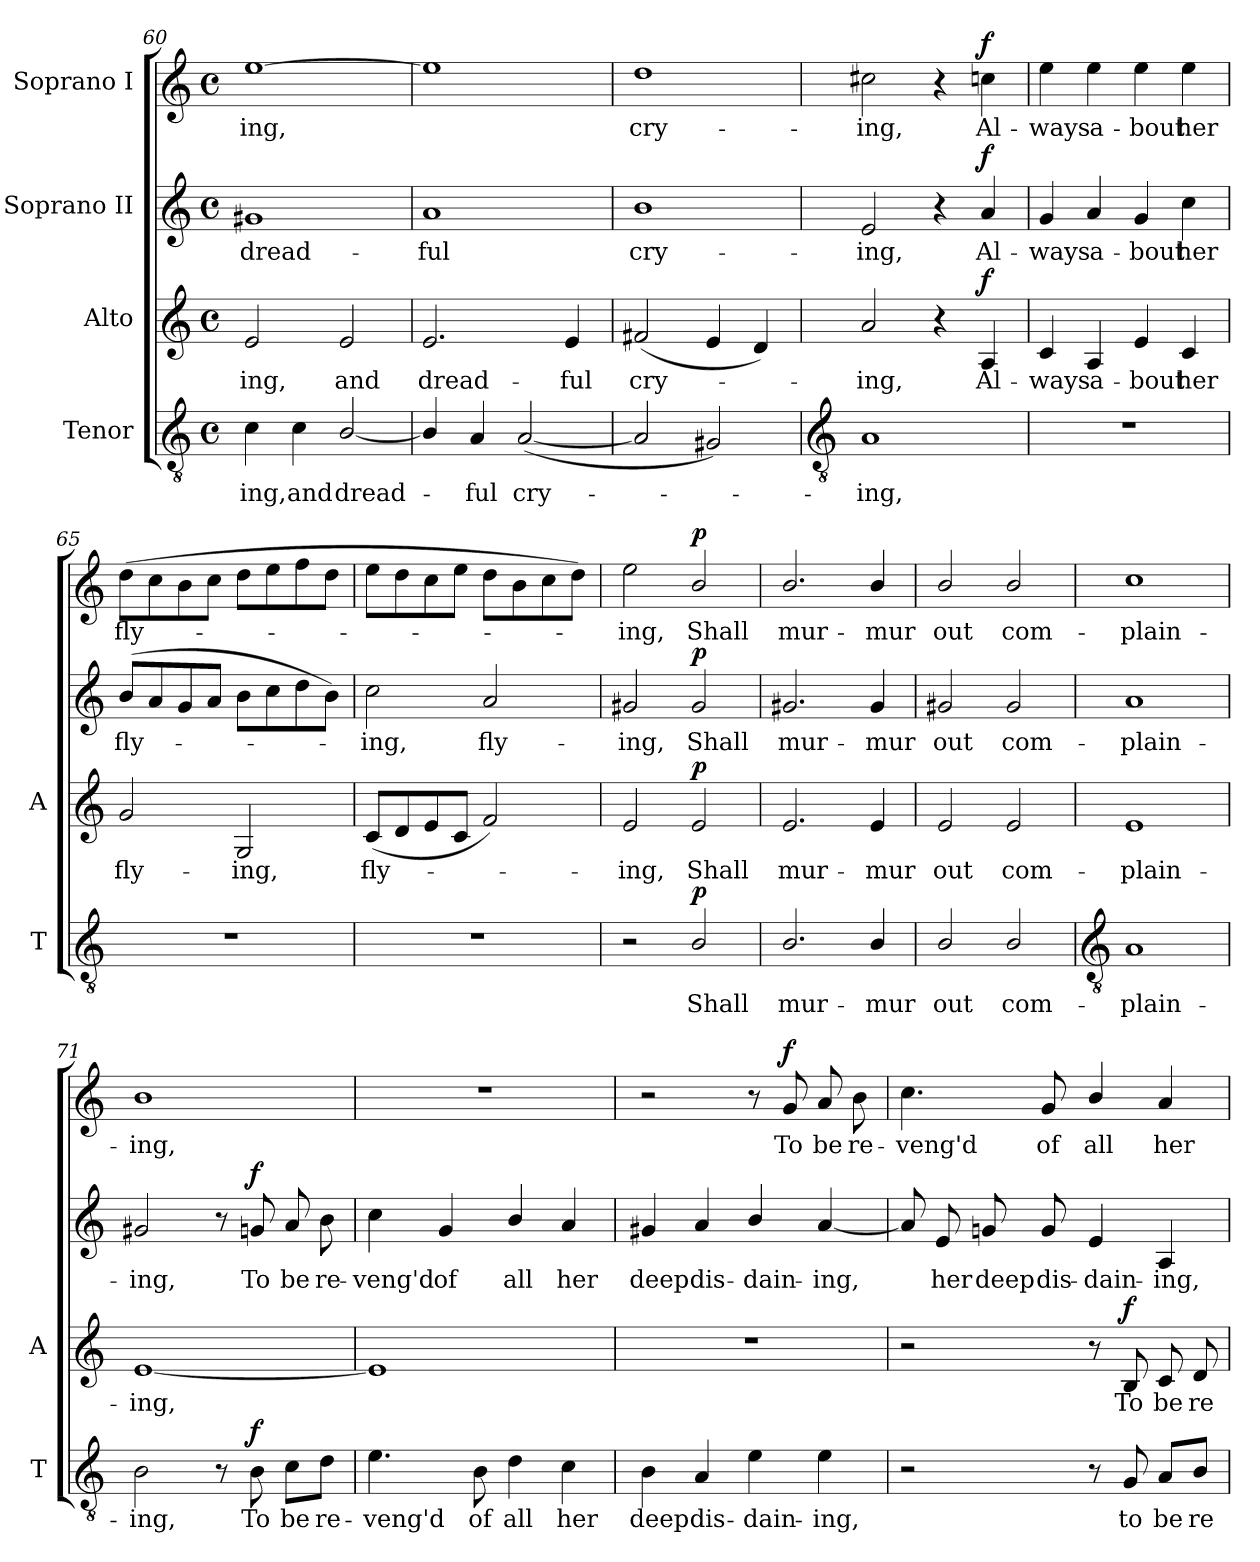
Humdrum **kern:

**kern	**text	**dynam	**kern	**text	**dynam	**kern	**text	**dynam	**kern	**text	**dynam
*part4	*part4	*part4	*part3	*part3	*part3	*part2	*part2	*part2	*part1	*part1	*part1
*staff4	*staff4	*staff4	*staff3	*staff3	*staff3	*staff2	*staff2	*staff2	*staff1	*staff1	*staff1
*I"Tenor	*	*	*I"Alto	*	*	*I"Soprano II	*	*	*I"Soprano I	*	*
*I'T	*	*	*I'A	*	*	*	*	*	*	*	*
*clefGv2	*	*	*clefG2	*	*	*clefG2	*	*	*clefG2	*	*
*k[]	*	*	*k[]	*	*	*k[]	*	*	*k[]	*	*
*C:	*	*	*C:	*	*	*C:	*	*	*C:	*	*
*M4/4	*	*	*M4/4	*	*	*M4/4	*	*	*M4/4	*	*
*met(c)	*	*	*met(c)	*	*	*met(c)	*	*	*met(c)	*	*
=60	=60	=60	=60	=60	=60	=60	=60	=60	=60	=60	=60
!	!LO:LY:b	!	!	!LO:LY:b	!	!	!LO:LY:b	!	!	!LO:LY:b	!
4c	ing,	.	2e	ing,	.	1g#X	dread-	.	[1ee	ing,	.
!	!LO:LY:b	!	!	!	!	!	!	!	!	!	!
4c	and	.	.	.	.	.	.	.	.	.	.
!	!LO:LY:b	!	!	!LO:LY:b	!	!	!	!	!	!	!
[2B/	dread-	.	2e	and	.	.	.	.	.	.	.
=61	=61	=61	=61	=61	=61	=61	=61	=61	=61	=61	=61
!	!	!	!	!LO:LY:b	!	!	!LO:LY:b	!	!	!	!
4B/]	.	.	2.e	dread-	.	1a	-ful	.	1ee]	.	.
!	!LO:LY:b	!	!	!	!	!	!	!	!	!	!
4A	ful	.	.	.	.	.	.	.	.	.	.
!	!LO:LY:b	!	!	!	!	!	!	!	!	!	!
(<[2A	cry-	.	.	.	.	.	.	.	.	.	.
!	!	!	!	!LO:LY:b	!	!	!	!	!	!	!
.	.	.	4e	-ful	.	.	.	.	.	.	.
=62	=62	=62	=62	=62	=62	=62	=62	=62	=62	=62	=62
!	!	!	!	!LO:LY:b	!	!	!LO:LY:b	!	!	!LO:LY:b	!
2A]	.	.	(<2f#X	cry-	.	1b	cry-	.	1dd	cry-	.
2G#X)	.	.	4e	.	.	.	.	.	.	.	.
.	.	.	4d)	.	.	.	.	.	.	.	.
!!LO:LB:g=z
=63	=63	=63	=63	=63	=63	=63	=63	=63	=63	=63	=63
*clefGv2	*	*	*	*	*	*	*	*	*	*	*
!	!LO:LY:b	!	!	!LO:LY:b	!	!	!LO:LY:b	!	!	!LO:LY:b	!
1A	ing,	.	2a	ing,	.	2e	-ing,	.	2cc#X	-ing,	.
.	.	.	4r	.	.	4r	.	.	4r	.	.
!	!	!	!	!LO:LY:b	!LO:DY:b	!	!LO:LY:b	!LO:DY:b	!	!LO:LY:b	!LO:DY:b
.	.	.	4A	Al-	f	4a	Al-	f	4ccn	Al-	f
=64	=64	=64	=64	=64	=64	=64	=64	=64	=64	=64	=64
!	!	!	!	!LO:LY:b	!	!	!LO:LY:b	!	!	!LO:LY:b	!
1r	.	.	4c	-ways	.	4g	-ways	.	4ee	-ways	.
!	!	!	!	!LO:LY:b	!	!	!LO:LY:b	!	!	!LO:LY:b	!
.	.	.	4A	a-	.	4a	a-	.	4ee	a-	.
!	!	!	!	!LO:LY:b	!	!	!LO:LY:b	!	!	!LO:LY:b	!
.	.	.	4e	-bout	.	4g	-bout	.	4ee	-bout	.
!	!	!	!	!LO:LY:b	!	!	!LO:LY:b	!	!	!LO:LY:b	!
.	.	.	4c	her	.	4cc	her	.	4ee	her	.
=65	=65	=65	=65	=65	=65	=65	=65	=65	=65	=65	=65
!	!	!	!	!LO:LY:b	!	!	!LO:LY:b	!	!	!LO:LY:b	!
1r	.	.	2g	fly-	.	(>8bL	fly-	.	(>8ddL	fly-	.
.	.	.	.	.	.	8a	.	.	8cc	.	.
.	.	.	.	.	.	8g	.	.	8b	.	.
.	.	.	.	.	.	8aJ	.	.	8ccJ	.	.
!	!	!	!	!LO:LY:b	!	!	!	!	!	!	!
.	.	.	2G	-ing,	.	8bL	.	.	8ddL	.	.
.	.	.	.	.	.	8cc	.	.	8ee	.	.
.	.	.	.	.	.	8dd	.	.	8ff	.	.
.	.	.	.	.	.	8bJ)	.	.	8ddJ	.	.
=66	=66	=66	=66	=66	=66	=66	=66	=66	=66	=66	=66
!	!	!	!	!LO:LY:b	!	!	!LO:LY:b	!	!	!	!
1r	.	.	(<8cL	fly-	.	2cc	ing,	.	8eeL	.	.
.	.	.	8d	.	.	.	.	.	8dd	.	.
.	.	.	8e	.	.	.	.	.	8cc	.	.
.	.	.	8cJ	.	.	.	.	.	8eeJ	.	.
!	!	!	!	!	!	!	!LO:LY:b	!	!	!	!
.	.	.	2f)	.	.	2a	fly-	.	8ddL	.	.
.	.	.	.	.	.	.	.	.	8b	.	.
.	.	.	.	.	.	.	.	.	8cc	.	.
.	.	.	.	.	.	.	.	.	8ddJ)	.	.
=67	=67	=67	=67	=67	=67	=67	=67	=67	=67	=67	=67
!	!	!	!	!LO:LY:b	!	!	!LO:LY:b	!	!	!LO:LY:b	!
2r	.	.	2e	ing,	.	2g#X	-ing,	.	2ee	ing,	.
!	!LO:LY:b	!LO:DY:b	!	!LO:LY:b	!LO:DY:b	!	!LO:LY:b	!LO:DY:b	!	!LO:LY:b	!LO:DY:b
2B/	Shall	p	2e	Shall	p	2g#	Shall	p	2b/	Shall	p
=68	=68	=68	=68	=68	=68	=68	=68	=68	=68	=68	=68
!	!LO:LY:b	!	!	!LO:LY:b	!	!	!LO:LY:b	!	!	!LO:LY:b	!
2.B/	mur-	.	2.e	mur-	.	2.g#X	mur-	.	2.b/	mur-	.
!	!LO:LY:b	!	!	!LO:LY:b	!	!	!LO:LY:b	!	!	!LO:LY:b	!
4B/	-mur	.	4e	-mur	.	4g#	-mur	.	4b/	-mur	.
=69	=69	=69	=69	=69	=69	=69	=69	=69	=69	=69	=69
!	!LO:LY:b	!	!	!LO:LY:b	!	!	!LO:LY:b	!	!	!LO:LY:b	!
2B/	out	.	2e	out	.	2g#X	out	.	2b/	out	.
!	!LO:LY:b	!	!	!LO:LY:b	!	!	!LO:LY:b	!	!	!LO:LY:b	!
2B/	com-	.	2e	com-	.	2g#	com-	.	2b/	com-	.
!!LO:LB:g=z
=70	=70	=70	=70	=70	=70	=70	=70	=70	=70	=70	=70
*clefGv2	*	*	*	*	*	*	*	*	*	*	*
!	!LO:LY:b	!	!	!LO:LY:b	!	!	!LO:LY:b	!	!	!LO:LY:b	!
1A	-plain-	.	1e	-plain-	.	1a	-plain-	.	1cc	-plain-	.
=71	=71	=71	=71	=71	=71	=71	=71	=71	=71	=71	=71
!	!LO:LY:b	!	!	!LO:LY:b	!	!	!LO:LY:b	!	!	!LO:LY:b	!
2B	-ing,	.	[1e	-ing,	.	2g#X	-ing,	.	1b	-ing,	.
8r	.	.	.	.	.	8r	.	.	.	.	.
!	!LO:LY:b	!LO:DY:b	!	!	!	!	!LO:LY:b	!LO:DY:b	!	!	!
8B	To	f	.	.	.	8gn	To	f	.	.	.
!	!LO:LY:b	!	!	!	!	!	!LO:LY:b	!	!	!	!
8c\L	be	.	.	.	.	8a	be	.	.	.	.
!	!LO:LY:b	!	!	!	!	!	!LO:LY:b	!	!	!	!
8d\J	re-	.	.	.	.	8b	re-	.	.	.	.
=72	=72	=72	=72	=72	=72	=72	=72	=72	=72	=72	=72
!	!LO:LY:b	!	!	!	!	!	!LO:LY:b	!	!	!	!
4.e	-veng'd	.	1e]	.	.	4cc	-veng'd	.	1r	.	.
!	!	!	!	!	!	!	!LO:LY:b	!	!	!	!
.	.	.	.	.	.	4g	of	.	.	.	.
!	!LO:LY:b	!	!	!	!	!	!	!	!	!	!
8B	of	.	.	.	.	.	.	.	.	.	.
!	!LO:LY:b	!	!	!	!	!	!LO:LY:b	!	!	!	!
4d	all	.	.	.	.	4b/	all	.	.	.	.
!	!LO:LY:b	!	!	!	!	!	!LO:LY:b	!	!	!	!
4c	her	.	.	.	.	4a	her	.	.	.	.
=73	=73	=73	=73	=73	=73	=73	=73	=73	=73	=73	=73
!	!LO:LY:b	!	!	!	!	!	!LO:LY:b	!	!	!	!
4B	deep	.	1r	.	.	4g#X	deep	.	2r	.	.
!	!LO:LY:b	!	!	!	!	!	!LO:LY:b	!	!	!	!
4A	dis-	.	.	.	.	4a	dis-	.	.	.	.
!	!LO:LY:b	!	!	!	!	!	!LO:LY:b	!	!	!	!
4e	-dain-	.	.	.	.	4b/	-dain-	.	8r	.	.
!	!	!	!	!	!	!	!	!	!	!LO:LY:b	!LO:DY:b
.	.	.	.	.	.	.	.	.	8g	To	f
!	!LO:LY:b	!	!	!	!	!	!LO:LY:b	!	!	!LO:LY:b	!
4e	-ing,	.	.	.	.	[4a	-ing,	.	8a	be	.
!	!	!	!	!	!	!	!	!	!	!LO:LY:b	!
.	.	.	.	.	.	.	.	.	8b	re-	.
=74	=74	=74	=74	=74	=74	=74	=74	=74	=74	=74	=74
!	!	!	!	!	!	!	!	!	!	!LO:LY:b	!
2r	.	.	2r	.	.	8a]	.	.	4.cc	-veng'd	.
!	!	!	!	!	!	!	!LO:LY:b	!	!	!	!
.	.	.	.	.	.	8e	her	.	.	.	.
!	!	!	!	!	!	!	!LO:LY:b	!	!	!	!
.	.	.	.	.	.	8gn	deep	.	.	.	.
!	!	!	!	!	!	!	!LO:LY:b	!	!	!LO:LY:b	!
.	.	.	.	.	.	8g	dis-	.	8g	of	.
!	!	!	!	!	!	!	!LO:LY:b	!	!	!LO:LY:b	!
8r	.	.	8r	.	.	4e	-dain-	.	4b/	all	.
!	!LO:LY:b	!	!	!LO:LY:b	!LO:DY:b	!	!	!	!	!	!
8G	to	.	8B	To	f	.	.	.	.	.	.
!	!LO:LY:b	!	!	!LO:LY:b	!	!	!LO:LY:b	!	!	!LO:LY:b	!
8A/L	be	.	8c	be	.	4A	-ing,	.	4a	her	.
!	!LO:LY:b	!	!	!LO:LY:b	!	!	!	!	!	!	!
8B/J	re-	.	8d	re-	.	.	.	.	.	.	.
=	=	=	=	=	=	=	=	=	=	=	=
*-	*-	*-	*-	*-	*-	*-	*-	*-	*-	*-	*-
